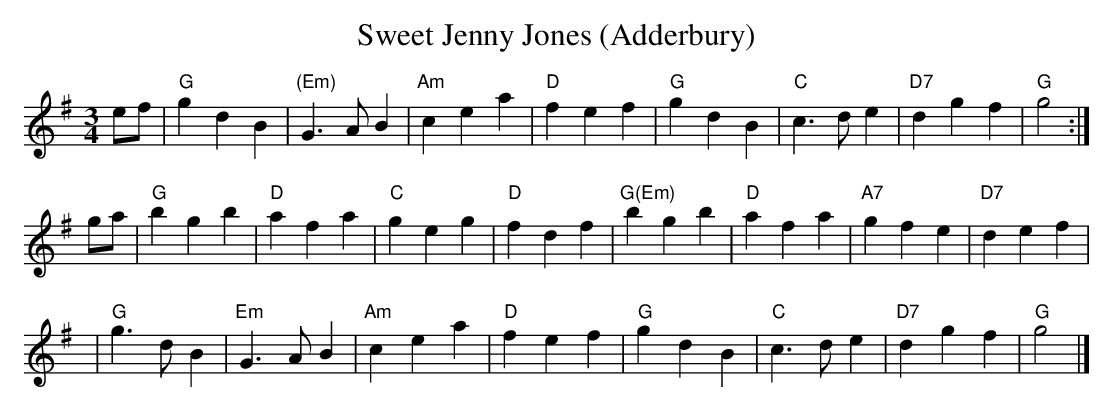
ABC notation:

X:1
T: Sweet Jenny Jones (Adderbury)
L: 1/4
M: 3/4
K:G
e/f/ | "G"gdB  | "(Em)"G>AB | "Am"cea | "D"fef |     "G"gdB | "C"c>de | "D7"dgf | "G"g2  :|
g/a/ | "G"bgb  |    "D"afa  |  "C"geg | "D"fdf | "G(Em)"bgb | "D"afa  | "A7"gfe | "D7"def |
y3   | "G"g>dB |   "Em"G>AB | "Am"cea | "D"fef |     "G"gdB | "C"c>de | "D7"dgf | "G"g2  |]
